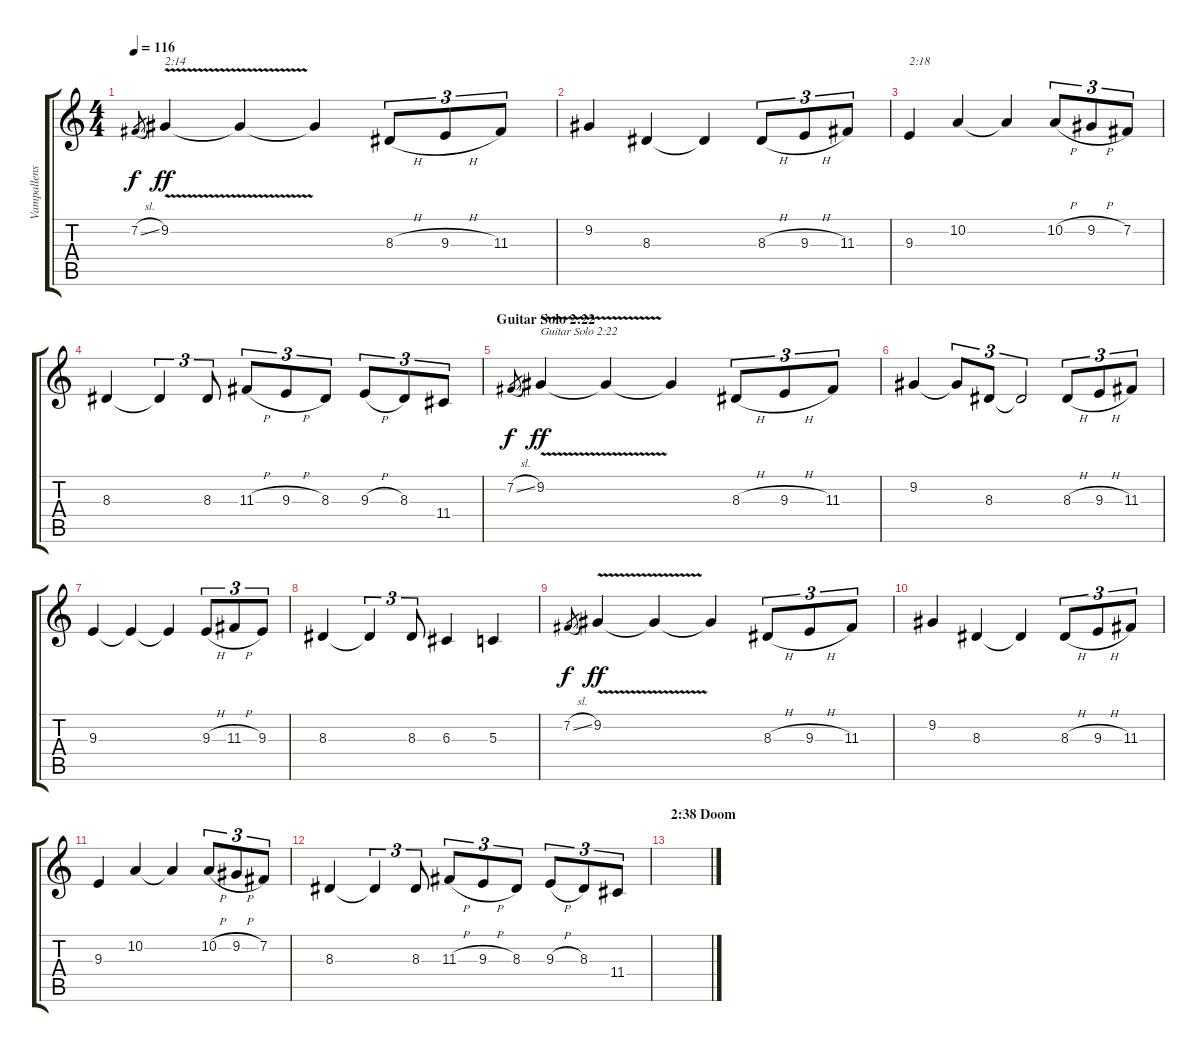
\track ("Vampallens Keys" "Vampallens") {instrument stringensemble1}
\staff {score tabs}
\tuning (E4 B3 G3 D3 A2 E2) {hide}
\ts (4 4)
\tempo 116
\clef g2
\ks c
7.2{sl}.8{gr dy f} 9.2{v}.4{txt "2:14" dy ff} 9.2{t}.4 9.2{t}.4 8.3{h}.8{tu (3 2)} 9.3{h}.8{tu (3 2)} 11.3.8{tu (3 2)} |
9.2.4 8.3.4 8.3{t}.4 8.3{h}.8{tu (3 2)} 9.3{h}.8{tu (3 2)} 11.3.8{tu (3 2)} |
9.3.4{txt "2:18"} 10.2.4 10.2{t}.4 10.2{h}.8{tu (3 2)} 9.2{h}.8{tu (3 2)} 7.2.8{tu (3 2)} |
8.3.4 8.3{t}.4{tu (3 2)} 8.3.8{tu (3 2)} 11.3{h}.8{tu (3 2)} 9.3{h}.8{tu (3 2)} 8.3.8{tu (3 2)} 9.3{h}.8{tu (3 2)} 8.3.8{tu (3 2)} 11.4.8{tu (3 2)} |
\section ("" "Guitar Solo 2:22")
7.2{sl}.8{gr dy f} 9.2{v}.4{txt "Guitar Solo 2:22" dy ff} 9.2{t}.4 9.2{t}.4 8.3{h}.8{tu (3 2)} 9.3{h}.8{tu (3 2)} 11.3.8{tu (3 2)} |
9.2.4 9.2{t}.8{tu (3 2)} 8.3.8{tu (3 2)} 8.3{t}.2{tu (3 2)} 8.3{h}.8{tu (3 2)} 9.3{h}.8{tu (3 2)} 11.3.8{tu (3 2)} |
9.3.4 9.3{t}.4 9.3{t}.4 9.3{h}.8{tu (3 2)} 11.3{h}.8{tu (3 2)} 9.3.8{tu (3 2)} |
8.3.4 8.3{t}.4{tu (3 2)} 8.3.8{tu (3 2)} 6.3.4 5.3.4 |
7.2{sl}.8{gr dy f} 9.2{v}.4{dy ff} 9.2{t}.4 9.2{t}.4 8.3{h}.8{tu (3 2)} 9.3{h}.8{tu (3 2)} 11.3.8{tu (3 2)} |
9.2.4 8.3.4 8.3{t}.4 8.3{h}.8{tu (3 2)} 9.3{h}.8{tu (3 2)} 11.3.8{tu (3 2)} |
9.3.4 10.2.4 10.2{t}.4 10.2{h}.8{tu (3 2)} 9.2{h}.8{tu (3 2)} 7.2.8{tu (3 2)} |
8.3.4 8.3{t}.4{tu (3 2)} 8.3.8{tu (3 2)} 11.3{h}.8{tu (3 2)} 9.3{h}.8{tu (3 2)} 8.3.8{tu (3 2)} 9.3{h}.8{tu (3 2)} 8.3.8{tu (3 2)} 11.4.8{tu (3 2)} |
\section ("" "2:38 Doom")
